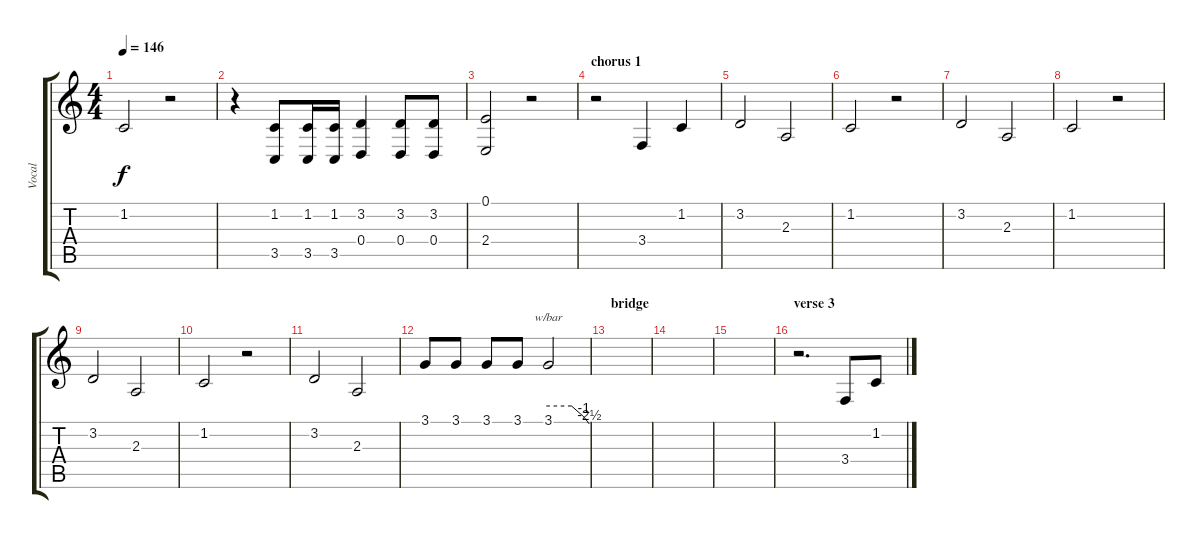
\track ("Vocal" "Vocal") {instrument lead2sawtooth}
\staff {score tabs}
\tuning (E4 B3 G3 D3 A2 E2) {hide}
\ts (4 4)
\tempo 146
\clef g2
\ks c
1.2.2{dy f} r.2 |
r.4 (1.2 3.5).8 (1.2 3.5).16 (1.2 3.5).16 (3.2 0.4).4 (3.2 0.4).8 (3.2 0.4).8 |
(0.1 2.4).2 r.2 |
\section ("" "chorus 1")
r.2 3.4.4 1.2.4 |
3.2.2 2.3.2 |
1.2.2 r.2 |
3.2.2 2.3.2 |
1.2.2 r.2 |
3.2.2 2.3.2 |
1.2.2 r.2 |
3.2.2 2.3.2 |
3.1.8 3.1.8 3.1.8 3.1.8 3.1.2{tbe (custom default 0 0 34 0 52 -4 60 -10)} |
\section ("" "bridge")
|
|
|
\section ("" "verse 3")
r.2{d} 3.4.8 1.2.8
